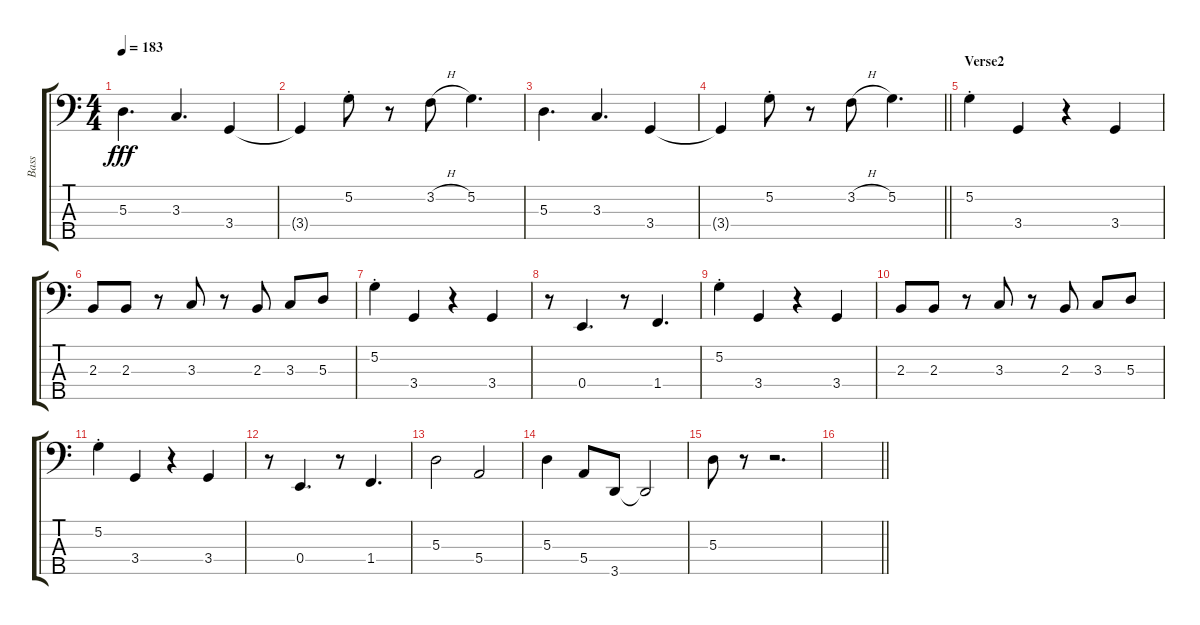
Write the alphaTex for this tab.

\track ("Bass" "Bass") {instrument electricbassfinger}
\staff {score tabs}
\tuning (G2 D2 A1 E1 B0) {hide}
\ts (4 4)
\tempo 183
\clef f4
\ks c
5.3.4{d dy fff} 3.3.4{d} 3.4.4 |
3.4{t}.4 5.2{st}.8 r.8 3.2{h}.8 5.2.4{d} |
5.3.4{d} 3.3.4{d} 3.4.4 |
\barLineRight lightlight
3.4{t}.4 5.2{st}.8 r.8 3.2{h}.8 5.2.4{d} |
\section ("" "Verse2")
5.2{st}.4 3.4.4 r.4 3.4.4 |
2.3.8 2.3.8 r.8 3.3.8 r.8 2.3.8 3.3.8 5.3.8 |
5.2{st}.4 3.4.4 r.4 3.4.4 |
r.8 0.4.4{d} r.8 1.4.4{d} |
5.2{st}.4 3.4.4 r.4 3.4.4 |
2.3.8 2.3.8 r.8 3.3.8 r.8 2.3.8 3.3.8 5.3.8 |
5.2{st}.4 3.4.4 r.4 3.4.4 |
r.8 0.4.4{d} r.8 1.4.4{d} |
5.3.2 5.4.2 |
5.3.4 5.4.8 3.5.8 3.5{t}.2 |
5.3.8 r.8 r.2{d} |
\barLineRight lightlight
